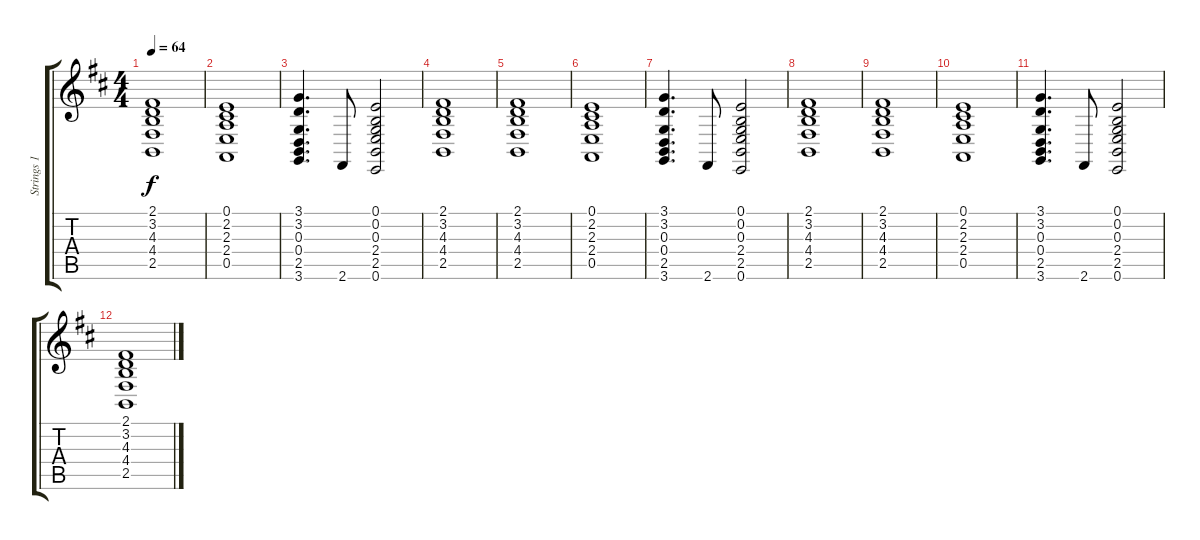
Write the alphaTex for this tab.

\track ("Strings 1" "Strings 1") {instrument synthstrings1}
\staff {score tabs}
\tuning (E4 B3 G3 D3 A2 E2) {hide}
\ts (4 4)
\tempo 64
\clef g2
\ks d
(2.1 3.2 4.3 4.4 2.5).1{dy f} |
(0.1 2.2 2.3 2.4 0.5).1 |
(3.1 3.2 0.3 0.4 2.5 3.6).4{d} 2.6.8 (0.1 0.2 0.3 2.4 2.5 0.6).2 |
(2.1 3.2 4.3 4.4 2.5).1 |
(2.1 3.2 4.3 4.4 2.5).1 |
(0.1 2.2 2.3 2.4 0.5).1 |
(3.1 3.2 0.3 0.4 2.5 3.6).4{d} 2.6.8 (0.1 0.2 0.3 2.4 2.5 0.6).2 |
(2.1 3.2 4.3 4.4 2.5).1 |
(2.1 3.2 4.3 4.4 2.5).1 |
(0.1 2.2 2.3 2.4 0.5).1{volume 12} |
(3.1 3.2 0.3 0.4 2.5 3.6).4{d} 2.6.8 (0.1 0.2 0.3 2.4 2.5 0.6).2{volume 5} |
(2.1 3.2 4.3 4.4 2.5).1{volume 5}
